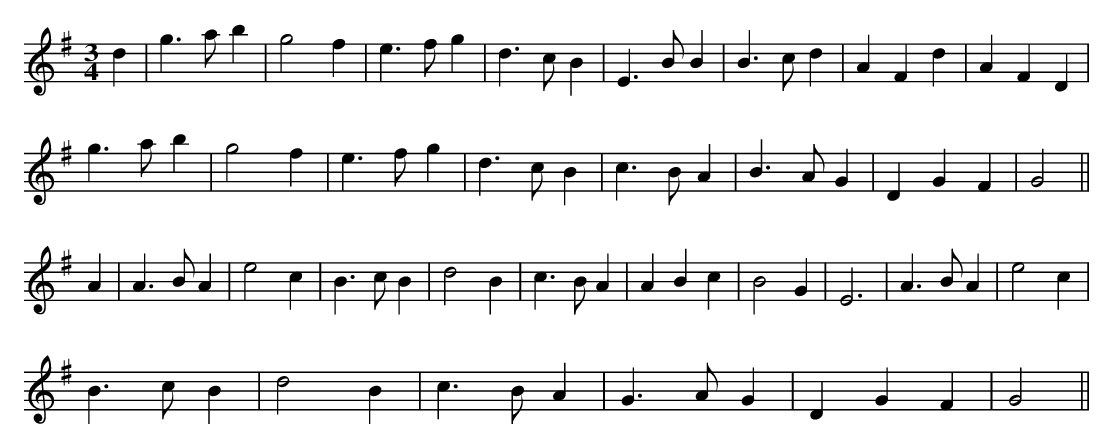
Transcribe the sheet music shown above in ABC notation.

X:1
M:3/4
K:G
d2|g3 a b2|g4 f2|e3 f g2|d3 c B2|E3 B B2|B3 c d2|A2 F2 d2|A2 F2 D2|
g3 a b2|g4 f2|e3 f g2|d3 c B2|c3 B A2|B3 A G2|D2 G2 F2|G4||
A2|A3 B A2|e4 c2|B3 c B2|d4 B2|c3 B A2|A2 B2 c2|B4 G2|E6|A3 B A2|e4 c2|
B3 c B2|d4 B2|c3 B A2|G3 A G2|D2 G2 F2|G4||
